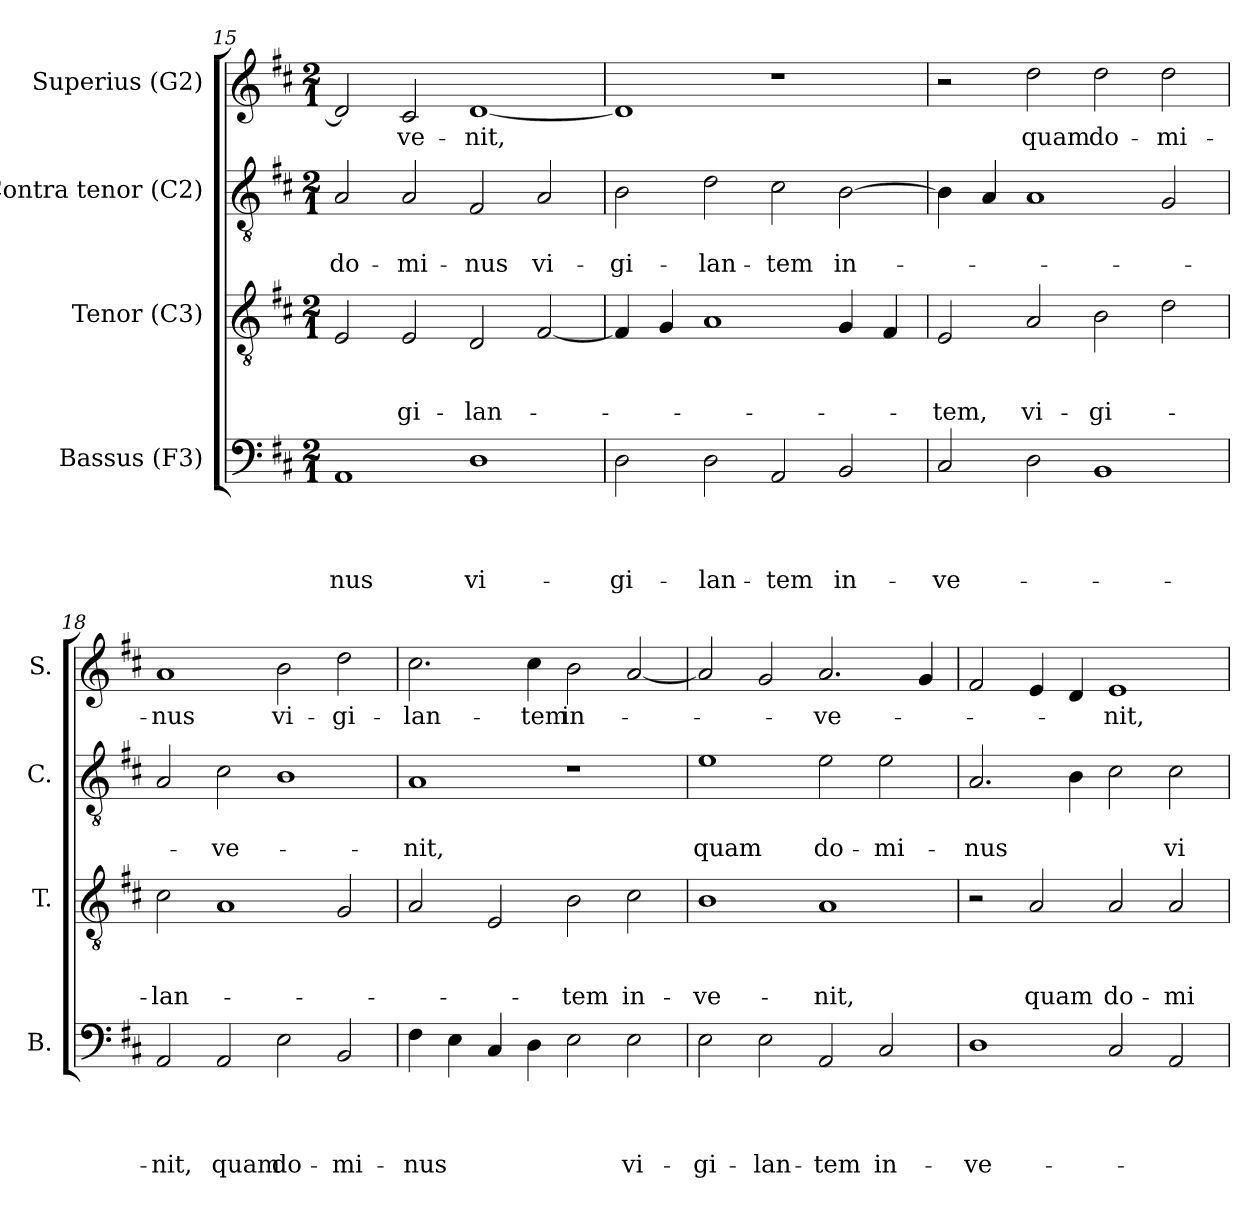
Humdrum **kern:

**kern	**text	**text	**text	**text	**kern	**text	**text	**text	**kern	**text	**text	**kern	**text
*part4	*part4	*part4	*part4	*part4	*part3	*part3	*part3	*part3	*part2	*part2	*part2	*part1	*part1
*staff4	*staff4	*staff4	*staff4	*staff4	*staff3	*staff3	*staff3	*staff3	*staff2	*staff2	*staff2	*staff1	*staff1
*I"Bassus (F3)	*	*	*	*	*I"Tenor (C3)	*	*	*	*I"Contra tenor (C2)	*	*	*I"Superius (G2)	*
*I'B.	*	*	*	*	*I'T.	*	*	*	*I'C.	*	*	*I'S.	*
*clefF4	*	*	*	*	*clefGv2	*	*	*	*clefGv2	*	*	*clefG2	*
*k[f#c#]	*	*	*	*	*k[f#c#]	*	*	*	*k[f#c#]	*	*	*k[f#c#]	*
*D:	*	*	*	*	*D:	*	*	*	*D:	*	*	*D:	*
*M2/1	*	*	*	*	*M2/1	*	*	*	*M2/1	*	*	*M2/1	*
=15	=15	=15	=15	=15	=15	=15	=15	=15	=15	=15	=15	=15	=15
!	!	!	!	!LO:LY:b	!	!	!	!	!	!	!LO:LY:b	!	!
1AA	.	.	.	-nus	2E/	.	.	.	2A/	.	do-	2d/]	.
!	!	!	!	!	!	!	!	!LO:LY:b	!	!	!LO:LY:b	!	!LO:LY:b
.	.	.	.	.	2E/	.	.	-gi-	2A/	.	-mi-	2c#/	-ve-
!	!	!	!	!LO:LY:b	!	!	!	!LO:LY:b	!	!	!LO:LY:b	!	!LO:LY:b
1D	.	.	.	vi-	2D/	.	.	-lan-	2F#/	.	-nus	[<1d	-nit,
!	!	!	!	!	!	!	!	!	!	!	!LO:LY:b	!	!
.	.	.	.	.	[<2F#/	.	.	.	2A/	.	vi-	.	.
=16	=16	=16	=16	=16	=16	=16	=16	=16	=16	=16	=16	=16	=16
!	!	!	!	!LO:LY:b	!	!	!	!	!	!	!LO:LY:b	!	!
2D\	.	.	.	-gi-	4F#/]	.	.	.	2B\	.	-gi-	1d]	.
.	.	.	.	.	4G/	.	.	.	.	.	.	.	.
!	!	!	!	!LO:LY:b	!	!	!	!	!	!	!LO:LY:b	!	!
2D\	.	.	.	-lan-	1A	.	.	.	2d\	.	-lan-	.	.
!	!	!	!	!LO:LY:b	!	!	!	!	!	!	!LO:LY:b	!	!
2AA/	.	.	.	-tem	.	.	.	.	2c#\	.	-tem	1r	.
!	!	!	!	!LO:LY:b	!	!	!	!	!	!	!LO:LY:b	!	!
2BB/	.	.	.	in-	4G/	.	.	.	[>2B\	.	in-	.	.
.	.	.	.	.	4F#/	.	.	.	.	.	.	.	.
=17	=17	=17	=17	=17	=17	=17	=17	=17	=17	=17	=17	=17	=17
!	!	!	!	!LO:LY:b	!	!	!	!LO:LY:b	!	!	!	!	!
2C#/	.	.	.	-ve-	2E/	.	.	-tem,	4B\]	.	.	2r	.
.	.	.	.	.	.	.	.	.	4A/	.	.	.	.
!	!	!	!	!	!	!	!	!LO:LY:b	!	!	!	!	!LO:LY:b
2D\	.	.	.	.	2A/	.	.	vi-	1A	.	.	2dd\	quam
!	!	!	!	!	!	!	!	!LO:LY:b	!	!	!	!	!LO:LY:b
1BB	.	.	.	.	2B\	.	.	-gi-	.	.	.	2dd\	do-
!	!	!	!	!	!	!	!	!	!	!	!	!	!LO:LY:b
.	.	.	.	.	2d\	.	.	.	2G/	.	.	2dd\	-mi-
!!LO:LB:g=z
=18	=18	=18	=18	=18	=18	=18	=18	=18	=18	=18	=18	=18	=18
!	!	!	!	!LO:LY:b	!	!	!	!LO:LY:b	!	!	!	!	!LO:LY:b
2AA/	.	.	.	-nit,	2c#\	.	.	-lan-	2A/	.	.	1a	-nus
!	!	!	!	!LO:LY:b	!	!	!	!	!	!	!LO:LY:b	!	!
2AA/	.	.	.	quam	1A	.	.	.	2c#\	.	-ve-	.	.
!	!	!	!	!LO:LY:b	!	!	!	!	!	!	!	!	!LO:LY:b
2E\	.	.	.	do-	.	.	.	.	1B	.	.	2b\	vi-
!	!	!	!	!LO:LY:b	!	!	!	!	!	!	!	!	!LO:LY:b
2BB/	.	.	.	-mi-	2G/	.	.	.	.	.	.	2dd\	-gi-
=19	=19	=19	=19	=19	=19	=19	=19	=19	=19	=19	=19	=19	=19
!	!	!	!	!LO:LY:b	!	!	!	!	!	!	!LO:LY:b	!	!LO:LY:b
4F#\	.	.	.	-nus	2A/	.	.	.	1A	.	-nit,	2.cc#\	-lan-
4E\	.	.	.	.	.	.	.	.	.	.	.	.	.
4C#/	.	.	.	.	2E/	.	.	.	.	.	.	.	.
!	!	!	!	!	!	!	!	!	!	!	!	!	!LO:LY:b
4D\	.	.	.	.	.	.	.	.	.	.	.	4cc#\	-tem
!	!	!	!	!	!	!	!	!LO:LY:b	!	!	!	!	!LO:LY:b
2E\	.	.	.	.	2B\	.	.	-tem	1r	.	.	2b\	in-
!	!	!	!	!LO:LY:b	!	!	!	!LO:LY:b	!	!	!	!	!
2E\	.	.	.	vi-	2c#\	.	.	in-	.	.	.	[<2a/	.
=20	=20	=20	=20	=20	=20	=20	=20	=20	=20	=20	=20	=20	=20
!	!	!	!	!LO:LY:b	!	!	!	!LO:LY:b	!	!	!LO:LY:b	!	!
2E\	.	.	.	-gi-	1B	.	.	-ve-	1e	.	quam	2a/]	.
!	!	!	!	!LO:LY:b	!	!	!	!	!	!	!	!	!
2E\	.	.	.	-lan-	.	.	.	.	.	.	.	2g/	.
!	!	!	!	!LO:LY:b	!	!	!	!LO:LY:b	!	!	!LO:LY:b	!	!LO:LY:b
2AA/	.	.	.	-tem	1A	.	.	-nit,	2e\	.	do-	2.a/	-ve-
!	!	!	!	!LO:LY:b	!	!	!	!	!	!	!LO:LY:b	!	!
2C#/	.	.	.	in-	.	.	.	.	2e\	.	-mi-	.	.
.	.	.	.	.	.	.	.	.	.	.	.	4g/	.
=21	=21	=21	=21	=21	=21	=21	=21	=21	=21	=21	=21	=21	=21
!	!	!	!	!LO:LY:b	!	!	!	!	!	!	!LO:LY:b	!	!
1D	.	.	.	-ve-	2r	.	.	.	2.A/	.	-nus	2f#/	.
!	!	!	!	!	!	!	!	!LO:LY:b	!	!	!	!	!
.	.	.	.	.	2A/	.	.	quam	.	.	.	4e/	.
.	.	.	.	.	.	.	.	.	4B\	.	.	4d/	.
!	!	!	!	!	!	!	!	!LO:LY:b	!	!	!	!	!LO:LY:b
2C#/	.	.	.	.	2A/	.	.	do-	2c#\	.	.	1e	-nit,
!	!	!	!	!	!	!	!	!LO:LY:b	!	!	!LO:LY:b	!	!
2AA/	.	.	.	.	2A/	.	.	-mi-	2c#\	.	vi-	.	.
=	=	=	=	=	=	=	=	=	=	=	=	=	=
*-	*-	*-	*-	*-	*-	*-	*-	*-	*-	*-	*-	*-	*-
